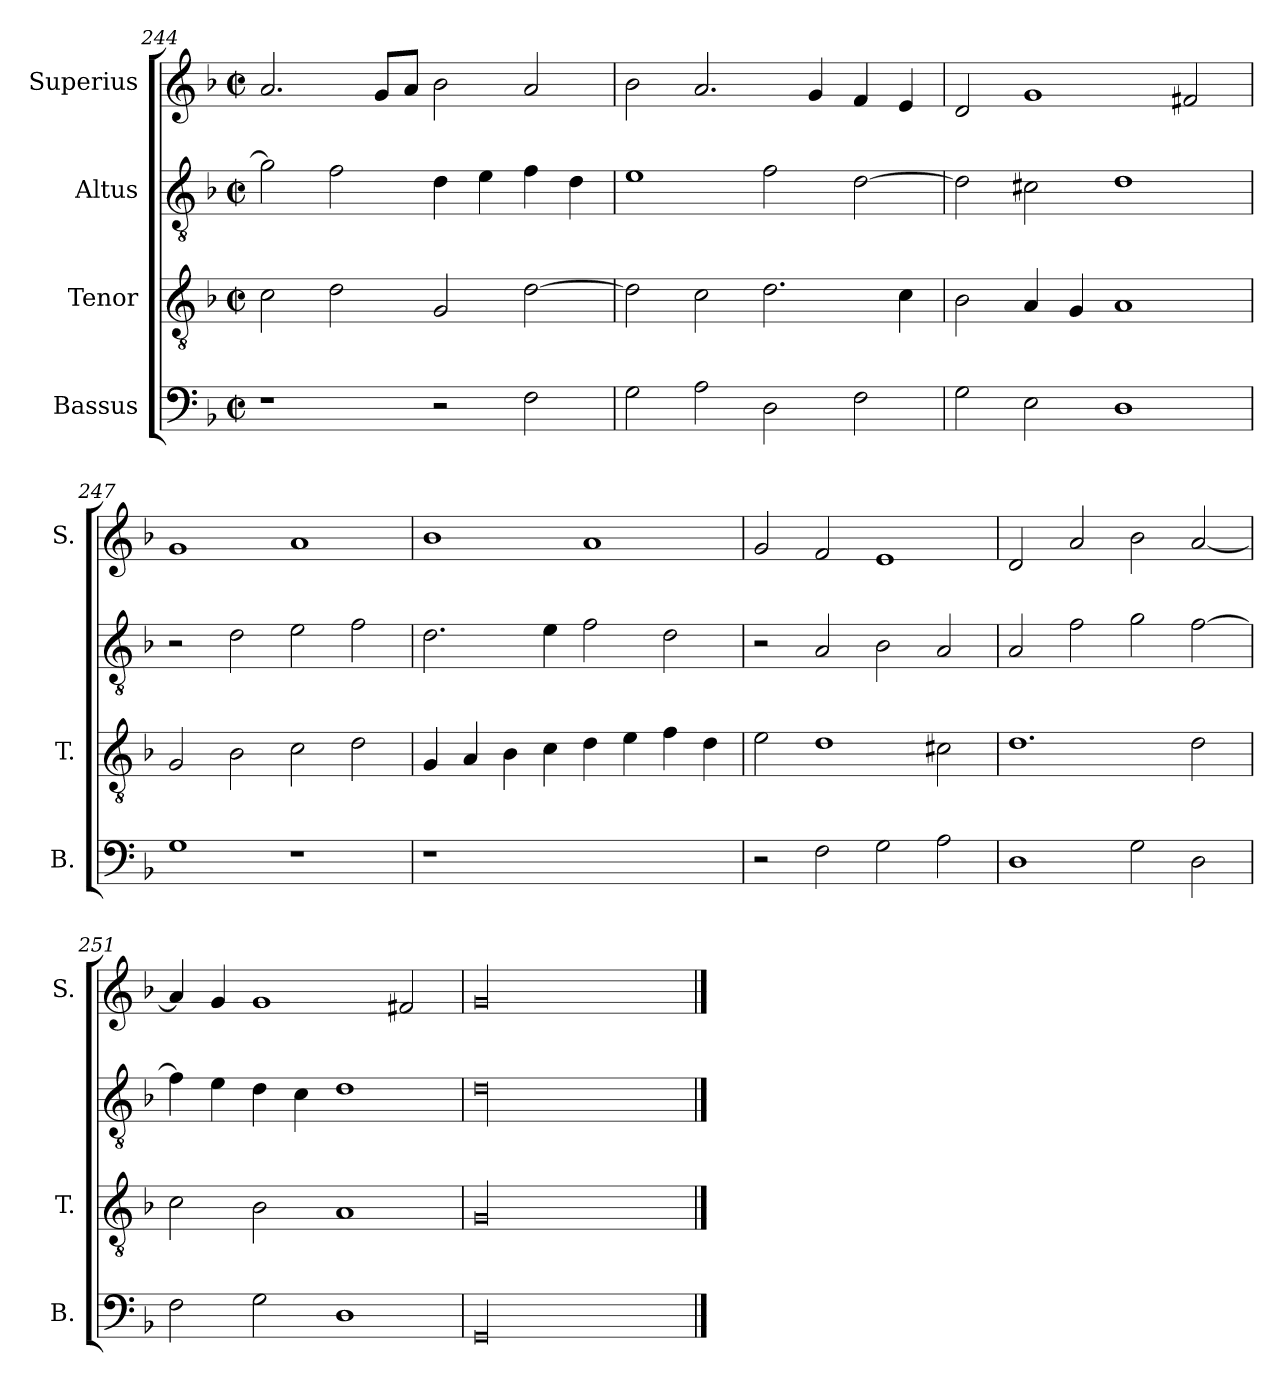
**kern	**kern	**kern	**kern
*part4	*part3	*part2	*part1
*staff4	*staff3	*staff2	*staff1
*I"Bassus	*I"Tenor	*I"Altus	*I"Superius
*I'B.	*I'T.	*	*I'S.
*clefF4	*clefGv2	*clefGv2	*clefG2
*	*ITrd7c12	*ITrd7c12	*
*k[b-]	*k[b-]	*k[b-]	*k[b-]
*F:	*F:	*F:	*F:
*M2/2	*M2/2	*M2/2	*M2/2
*met(c|)	*met(c|)	*met(c|)	*met(c|)
=244	=244	=244	=244
1r	2Ci\	2Gi\]	2.ai/
.	2Di\	2Fi\	.
.	.	.	8gi/L
.	.	.	8ai/J
2r	2GGi/	4Di\	2b-i\
.	.	4Ei\	.
2Fi\	[>2Di\	4Fi\	2ai/
.	.	4Di\	.
=245	=245	=245	=245
2Gi\	2Di\]	1Ei	2b-i\
2Ai\	2Ci\	.	2.ai/
2Di\	2.Di\	2Fi\	.
.	.	.	4gi/
2Fi\	.	[>2Di\	4fi/
.	4Ci\	.	4ei/
!!LO:LB:g=z
=246	=246	=246	=246
2Gi\	2BB-i\	2Di\]	2di/
2Ei\	4AAi/	2C#Xi\	1gi
.	4GGi/	.	.
1Di	1AAi	1Di	.
.	.	.	2f#Xi/
=247	=247	=247	=247
1Gi	2GGi/	2r	1gi
.	2BB-i\	2Di\	.
1r	2Ci\	2Ei\	1ai
.	2Di\	2Fi\	.
=248	=248	=248	=248
!LO:N:vis=1	!	!	!
1r	4GGi/	2.Di\	1b-i
.	4AAi/	.	.
.	4BB-i\	.	.
.	4Ci\	4Ei\	.
1ryy	4Di\	2Fi\	1ai
.	4Ei\	.	.
.	4Fi\	2Di\	.
.	4Di\	.	.
!!LO:LB:g=z
=249	=249	=249	=249
2r	2Ei\	2r	2gi/
2Fi\	1Di	2AAi/	2fi/
2Gi\	.	2BB-i\	1ei
2Ai\	2C#Xi\	2AAi/	.
=250	=250	=250	=250
1Di	1.Di	2AAi/	2di/
.	.	2Fi\	2ai/
2Gi\	.	2Gi\	2b-i\
2Di\	2Di\	[>2Fi\	[<2ai/
=251	=251	=251	=251
2Fi\	2Ci\	4Fi\]	4ai/]
.	.	4Ei\	4gi/
2Gi\	2BB-i\	4Di\	1gi
.	.	4Ci\	.
1Di	1AAi	1Di	.
.	.	.	2f#Xi/
=252	=252	=252	=252
00GGi	00GGi	00Di	00gi
==	==	==	==
*-	*-	*-	*-
